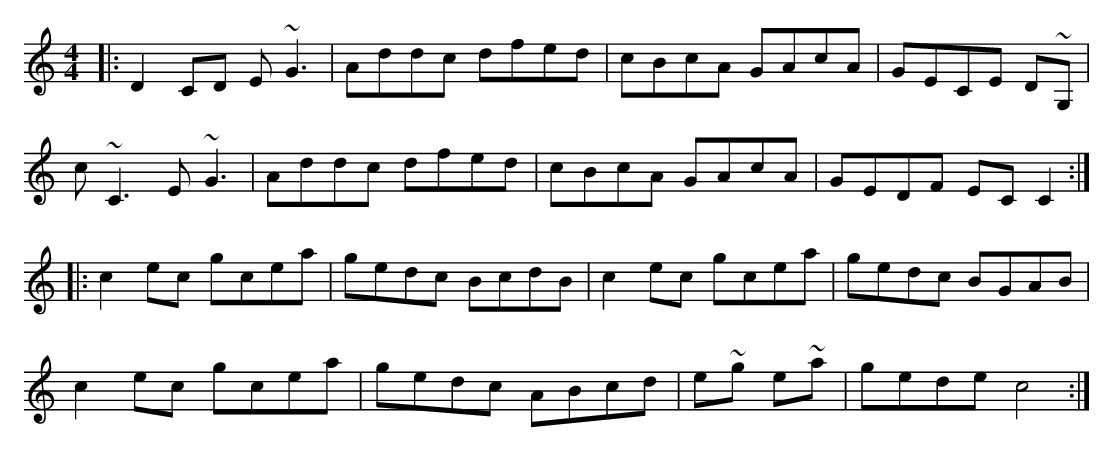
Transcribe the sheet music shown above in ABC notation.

X:1
M:4/4
K:C
|:D2CD E~G3|Addc dfed|cBcA GAcA|GECE D~G,|
c ~C3 E~G3|Addc dfed|cBcA GAcA|GEDF EC C2:|
|:c2ec gcea|gedc BcdB|c2ec gcea|gedc BGAB|
c2ec gcea|gedc ABcd|e~g e~a|gede c4:|
